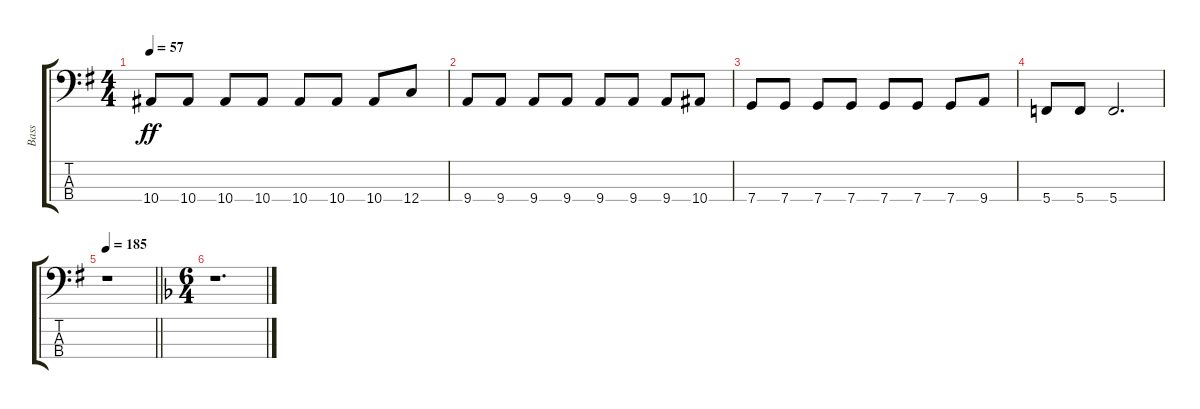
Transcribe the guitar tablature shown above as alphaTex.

\track ("Bass" "Bass") {instrument electricbassfinger}
\staff {score tabs}
\tuning (F2 C2 G1 C1) {hide}
\ts (4 4)
\tempo 57
\clef f4
\ks g
10.4.8{dy ff} 10.4.8 10.4.8 10.4.8 10.4.8 10.4.8 10.4.8 12.4.8 |
9.4.8 9.4.8 9.4.8 9.4.8 9.4.8 9.4.8 9.4.8 10.4.8 |
7.4.8 7.4.8 7.4.8 7.4.8 7.4.8 7.4.8 7.4.8 9.4.8 |
5.4.8 5.4.8 5.4.2{d} |
\tempo 185
\barLineRight lightlight
r.1 |
\ts (6 4)
\ks f
r.1{d}
